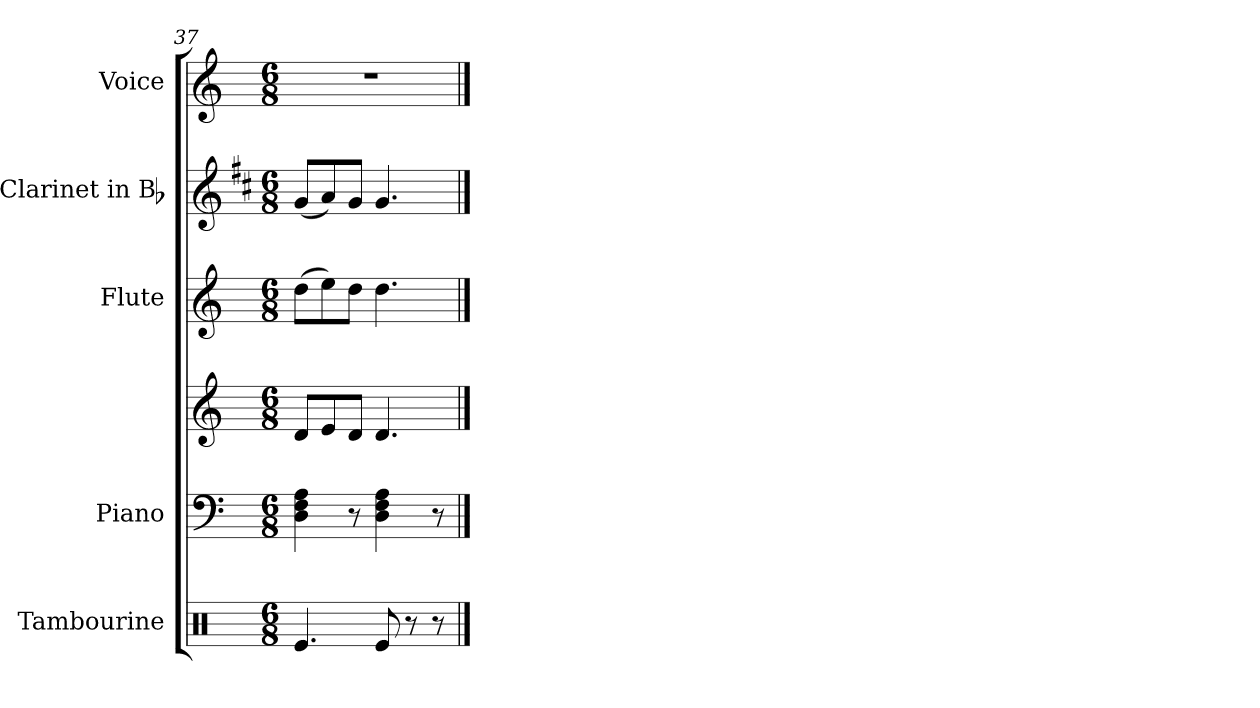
**kern	**kern	**kern	**kern	**kern	**kern
*part5	*part4	*part4	*part3	*part2	*part1
*staff6	*staff5	*staff4	*staff3	*staff2	*staff1
*I"Tambourine	*I"Piano	*	*I"Flute	*I"Clarinet in Bb	*I"Voice
*I'Tamb.	*I'Pno.	*	*I'Fl.	*I'Cl.	*I'Voice
*clefX	*clefF4	*clefG2	*clefG2	*clefG2	*clefG2
*	*	*	*	*ITrd1c2	*
*k[]	*k[]	*k[]	*k[]	*k[]	*k[]
*C:	*C:	*C:	*C:	*C:	*C:
*M6/8	*M6/8	*M6/8	*M6/8	*M6/8	*M6/8
=37	=37	=37	=37	=37	=37
!	!	!	!	!	!LO:N:vis=1
4.Rei/	4Di\ 4Fi 4Ai	8di/L	(8ddi\L	(8fi/L	2.r
.	.	8ei/	8eei\)	8gi/)	.
.	8r	8di/J	8ddi\J	8fi/J	.
8Rei/	4Di\ 4Fi 4Ai	4.di/	4.ddi\	4.fi/	.
8r	.	.	.	.	.
8r	8r	.	.	.	.
==	==	==	==	==	==
*-	*-	*-	*-	*-	*-
